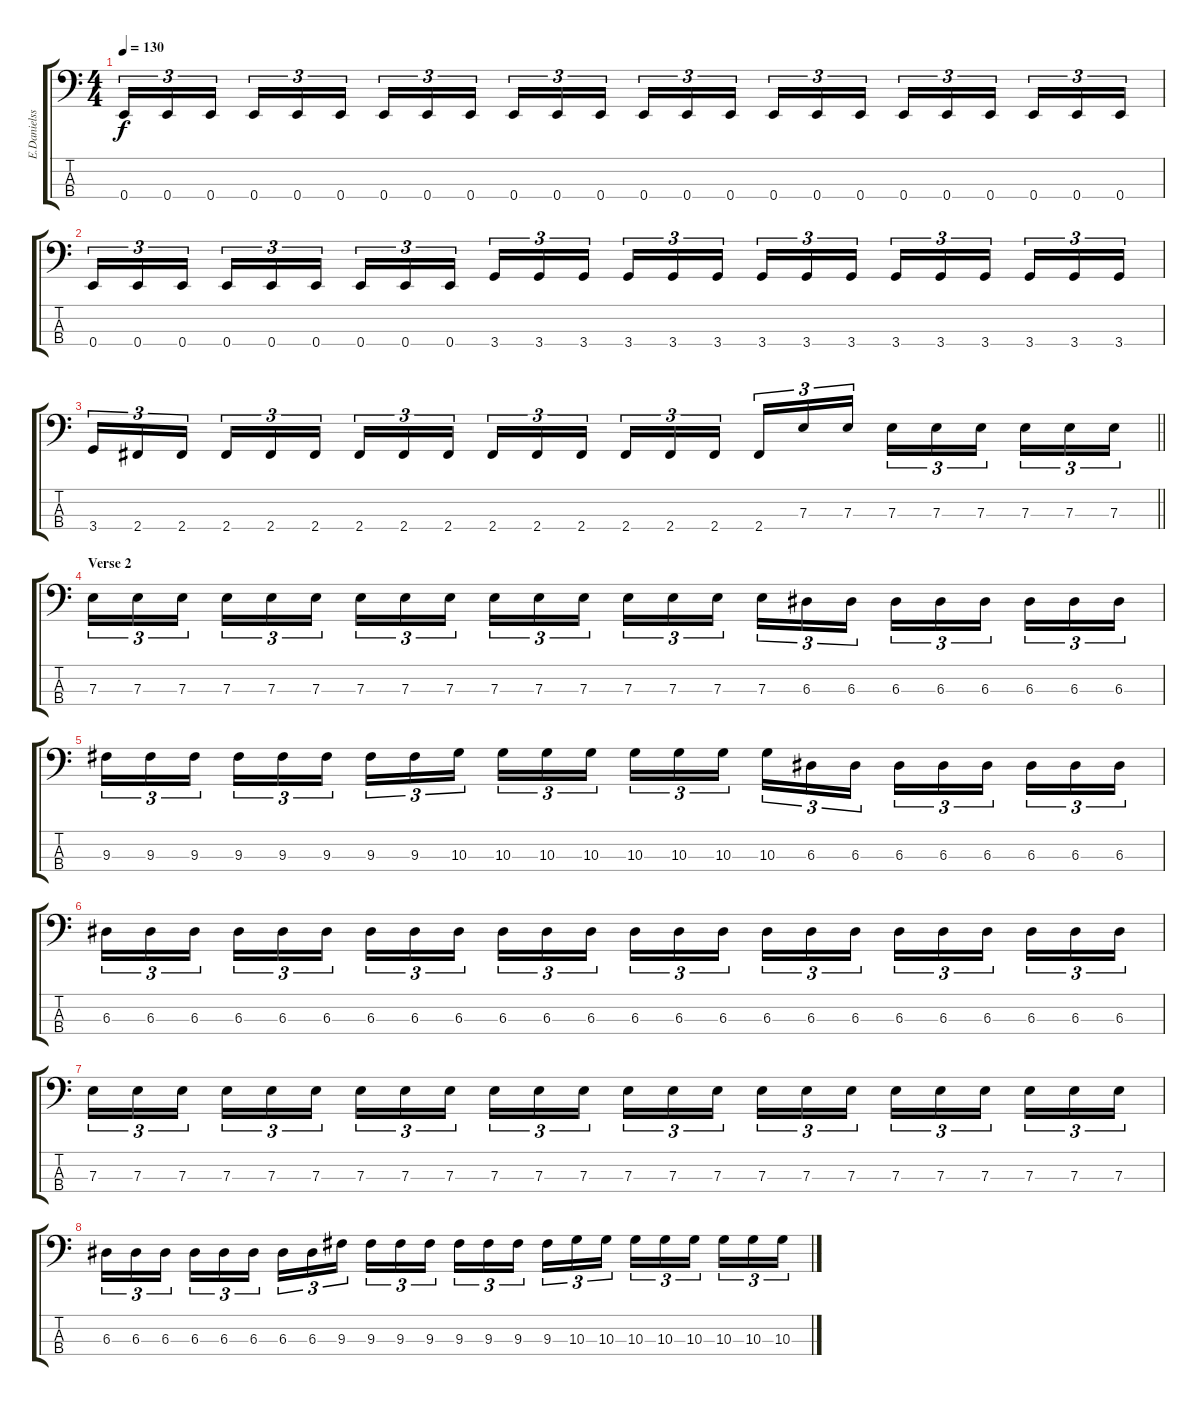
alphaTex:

\track ("E.Danielsson(Bass)" "E.Danielss") {instrument electricbasspick}
\staff {score tabs}
\tuning (G2 D2 A1 E1) {hide}
\ts (4 4)
\tempo 130
\clef f4
\ks c
0.4.16{tu (3 2) dy f} 0.4.16{tu (3 2)} 0.4.16{tu (3 2) beam splitsecondary} 0.4.16{tu (3 2)} 0.4.16{tu (3 2)} 0.4.16{tu (3 2)} 0.4.16{tu (3 2)} 0.4.16{tu (3 2)} 0.4.16{tu (3 2) beam splitsecondary} 0.4.16{tu (3 2)} 0.4.16{tu (3 2)} 0.4.16{tu (3 2)} 0.4.16{tu (3 2)} 0.4.16{tu (3 2)} 0.4.16{tu (3 2) beam splitsecondary} 0.4.16{tu (3 2)} 0.4.16{tu (3 2)} 0.4.16{tu (3 2)} 0.4.16{tu (3 2)} 0.4.16{tu (3 2)} 0.4.16{tu (3 2) beam splitsecondary} 0.4.16{tu (3 2)} 0.4.16{tu (3 2)} 0.4.16{tu (3 2)} |
0.4.16{tu (3 2)} 0.4.16{tu (3 2)} 0.4.16{tu (3 2) beam splitsecondary} 0.4.16{tu (3 2)} 0.4.16{tu (3 2)} 0.4.16{tu (3 2)} 0.4.16{tu (3 2)} 0.4.16{tu (3 2)} 0.4.16{tu (3 2) beam splitsecondary} 3.4.16{tu (3 2)} 3.4.16{tu (3 2)} 3.4.16{tu (3 2)} 3.4.16{tu (3 2)} 3.4.16{tu (3 2)} 3.4.16{tu (3 2) beam splitsecondary} 3.4.16{tu (3 2)} 3.4.16{tu (3 2)} 3.4.16{tu (3 2)} 3.4.16{tu (3 2)} 3.4.16{tu (3 2)} 3.4.16{tu (3 2) beam splitsecondary} 3.4.16{tu (3 2)} 3.4.16{tu (3 2)} 3.4.16{tu (3 2)} |
\barLineRight lightlight
3.4.16{tu (3 2)} 2.4.16{tu (3 2)} 2.4.16{tu (3 2) beam splitsecondary} 2.4.16{tu (3 2)} 2.4.16{tu (3 2)} 2.4.16{tu (3 2)} 2.4.16{tu (3 2)} 2.4.16{tu (3 2)} 2.4.16{tu (3 2) beam splitsecondary} 2.4.16{tu (3 2)} 2.4.16{tu (3 2)} 2.4.16{tu (3 2)} 2.4.16{tu (3 2)} 2.4.16{tu (3 2)} 2.4.16{tu (3 2) beam splitsecondary} 2.4.16{tu (3 2)} 7.3.16{tu (3 2)} 7.3.16{tu (3 2)} 7.3.16{tu (3 2)} 7.3.16{tu (3 2)} 7.3.16{tu (3 2) beam splitsecondary} 7.3.16{tu (3 2)} 7.3.16{tu (3 2)} 7.3.16{tu (3 2)} |
\section ("" "Verse 2")
7.3.16{tu (3 2)} 7.3.16{tu (3 2)} 7.3.16{tu (3 2) beam splitsecondary} 7.3.16{tu (3 2)} 7.3.16{tu (3 2)} 7.3.16{tu (3 2)} 7.3.16{tu (3 2)} 7.3.16{tu (3 2)} 7.3.16{tu (3 2) beam splitsecondary} 7.3.16{tu (3 2)} 7.3.16{tu (3 2)} 7.3.16{tu (3 2)} 7.3.16{tu (3 2)} 7.3.16{tu (3 2)} 7.3.16{tu (3 2) beam splitsecondary} 7.3.16{tu (3 2)} 6.3.16{tu (3 2)} 6.3.16{tu (3 2)} 6.3.16{tu (3 2)} 6.3.16{tu (3 2)} 6.3.16{tu (3 2) beam splitsecondary} 6.3.16{tu (3 2)} 6.3.16{tu (3 2)} 6.3.16{tu (3 2)} |
9.3.16{tu (3 2)} 9.3.16{tu (3 2)} 9.3.16{tu (3 2) beam splitsecondary} 9.3.16{tu (3 2)} 9.3.16{tu (3 2)} 9.3.16{tu (3 2)} 9.3.16{tu (3 2)} 9.3.16{tu (3 2)} 10.3.16{tu (3 2) beam splitsecondary} 10.3.16{tu (3 2)} 10.3.16{tu (3 2)} 10.3.16{tu (3 2)} 10.3.16{tu (3 2)} 10.3.16{tu (3 2)} 10.3.16{tu (3 2) beam splitsecondary} 10.3.16{tu (3 2)} 6.3.16{tu (3 2)} 6.3.16{tu (3 2)} 6.3.16{tu (3 2)} 6.3.16{tu (3 2)} 6.3.16{tu (3 2) beam splitsecondary} 6.3.16{tu (3 2)} 6.3.16{tu (3 2)} 6.3.16{tu (3 2)} |
6.3.16{tu (3 2)} 6.3.16{tu (3 2)} 6.3.16{tu (3 2) beam splitsecondary} 6.3.16{tu (3 2)} 6.3.16{tu (3 2)} 6.3.16{tu (3 2)} 6.3.16{tu (3 2)} 6.3.16{tu (3 2)} 6.3.16{tu (3 2) beam splitsecondary} 6.3.16{tu (3 2)} 6.3.16{tu (3 2)} 6.3.16{tu (3 2)} 6.3.16{tu (3 2)} 6.3.16{tu (3 2)} 6.3.16{tu (3 2) beam splitsecondary} 6.3.16{tu (3 2)} 6.3.16{tu (3 2)} 6.3.16{tu (3 2)} 6.3.16{tu (3 2)} 6.3.16{tu (3 2)} 6.3.16{tu (3 2) beam splitsecondary} 6.3.16{tu (3 2)} 6.3.16{tu (3 2)} 6.3.16{tu (3 2)} |
7.3.16{tu (3 2)} 7.3.16{tu (3 2)} 7.3.16{tu (3 2) beam splitsecondary} 7.3.16{tu (3 2)} 7.3.16{tu (3 2)} 7.3.16{tu (3 2)} 7.3.16{tu (3 2)} 7.3.16{tu (3 2)} 7.3.16{tu (3 2) beam splitsecondary} 7.3.16{tu (3 2)} 7.3.16{tu (3 2)} 7.3.16{tu (3 2)} 7.3.16{tu (3 2)} 7.3.16{tu (3 2)} 7.3.16{tu (3 2) beam splitsecondary} 7.3.16{tu (3 2)} 7.3.16{tu (3 2)} 7.3.16{tu (3 2)} 7.3.16{tu (3 2)} 7.3.16{tu (3 2)} 7.3.16{tu (3 2) beam splitsecondary} 7.3.16{tu (3 2)} 7.3.16{tu (3 2)} 7.3.16{tu (3 2)} |
6.3.16{tu (3 2)} 6.3.16{tu (3 2)} 6.3.16{tu (3 2) beam splitsecondary} 6.3.16{tu (3 2)} 6.3.16{tu (3 2)} 6.3.16{tu (3 2)} 6.3.16{tu (3 2)} 6.3.16{tu (3 2)} 9.3.16{tu (3 2) beam splitsecondary} 9.3.16{tu (3 2)} 9.3.16{tu (3 2)} 9.3.16{tu (3 2)} 9.3.16{tu (3 2)} 9.3.16{tu (3 2)} 9.3.16{tu (3 2) beam splitsecondary} 9.3.16{tu (3 2)} 10.3.16{tu (3 2)} 10.3.16{tu (3 2)} 10.3.16{tu (3 2)} 10.3.16{tu (3 2)} 10.3.16{tu (3 2) beam splitsecondary} 10.3.16{tu (3 2)} 10.3.16{tu (3 2)} 10.3.16{tu (3 2)}
